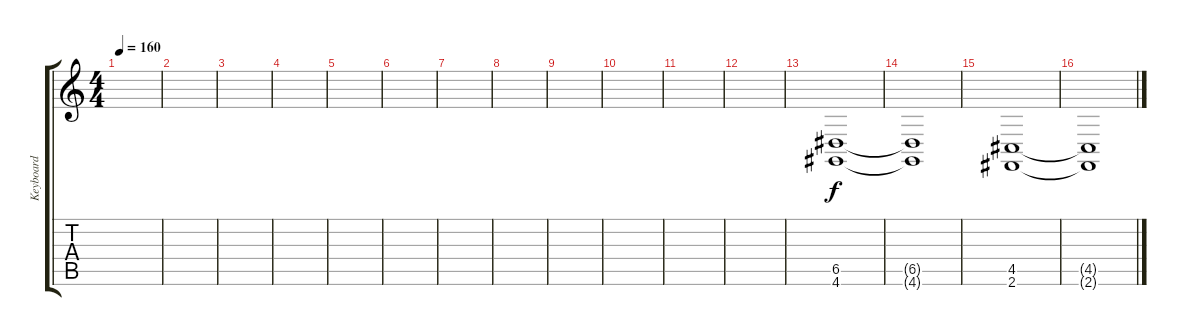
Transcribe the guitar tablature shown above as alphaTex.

\track ("Keyboard" "Keyboard") {instrument stringensemble2}
\staff {score tabs}
\tuning (E5 B3 G3 D3 A2 E2) {hide}
\ts (4 4)
\tempo 160
\clef g2
\ks c
|
|
|
|
|
|
|
|
|
|
|
|
(6.5 4.6).1 |
(6.5{t} 4.6{t}).1 |
(4.5 2.6).1 |
(4.5{t} 2.6{t}).1
